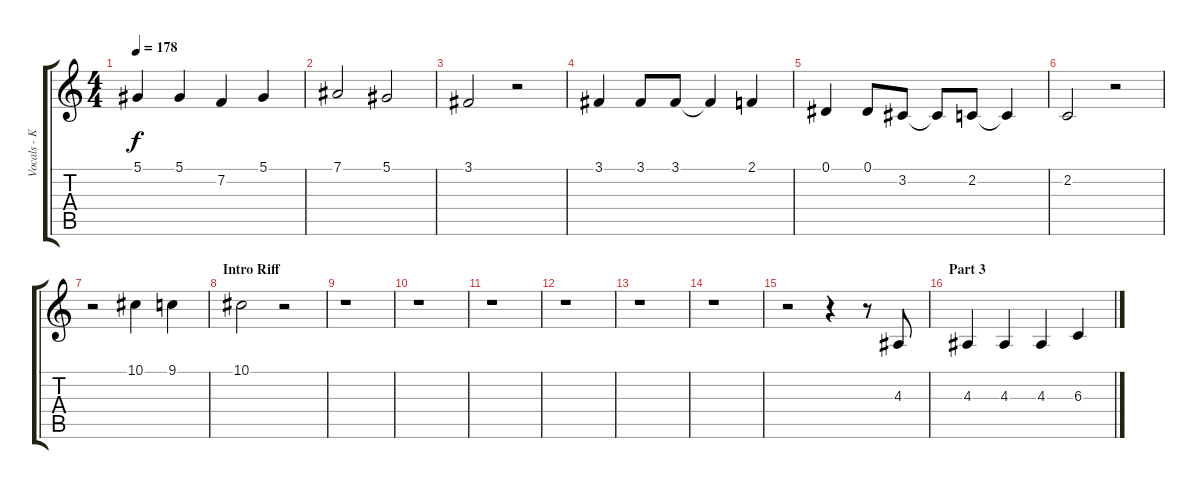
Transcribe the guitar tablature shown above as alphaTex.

\track ("Vocals - Kai Hansen" "Vocals - K") {instrument choiraahs}
\staff {score tabs}
\tuning (Eb4 Bb3 Gb3 Db3 Ab2 Eb2) {hide}
\ts (4 4)
\tempo 178
\clef g2
\ks c
5.1.4{dy f} 5.1.4 7.2.4 5.1.4 |
7.1.2 5.1.2 |
3.1.2 r.2 |
3.1.4 3.1.8 3.1.8 3.1{t}.4 2.1.4 |
0.1.4 0.1.8 3.2.8 3.2{t}.8 2.2.8 2.2{t}.4 |
2.2.2 r.2 |
r.2 10.1.4 9.1.4 |
\section ("" "Intro Riff")
10.1.2 r.2 |
r.1 |
r.1 |
r.1 |
r.1 |
r.1 |
r.1 |
r.2 r.4 r.8 4.3.8 |
\section ("" "Part 3")
4.3.4 4.3.4 4.3.4 6.3.4
